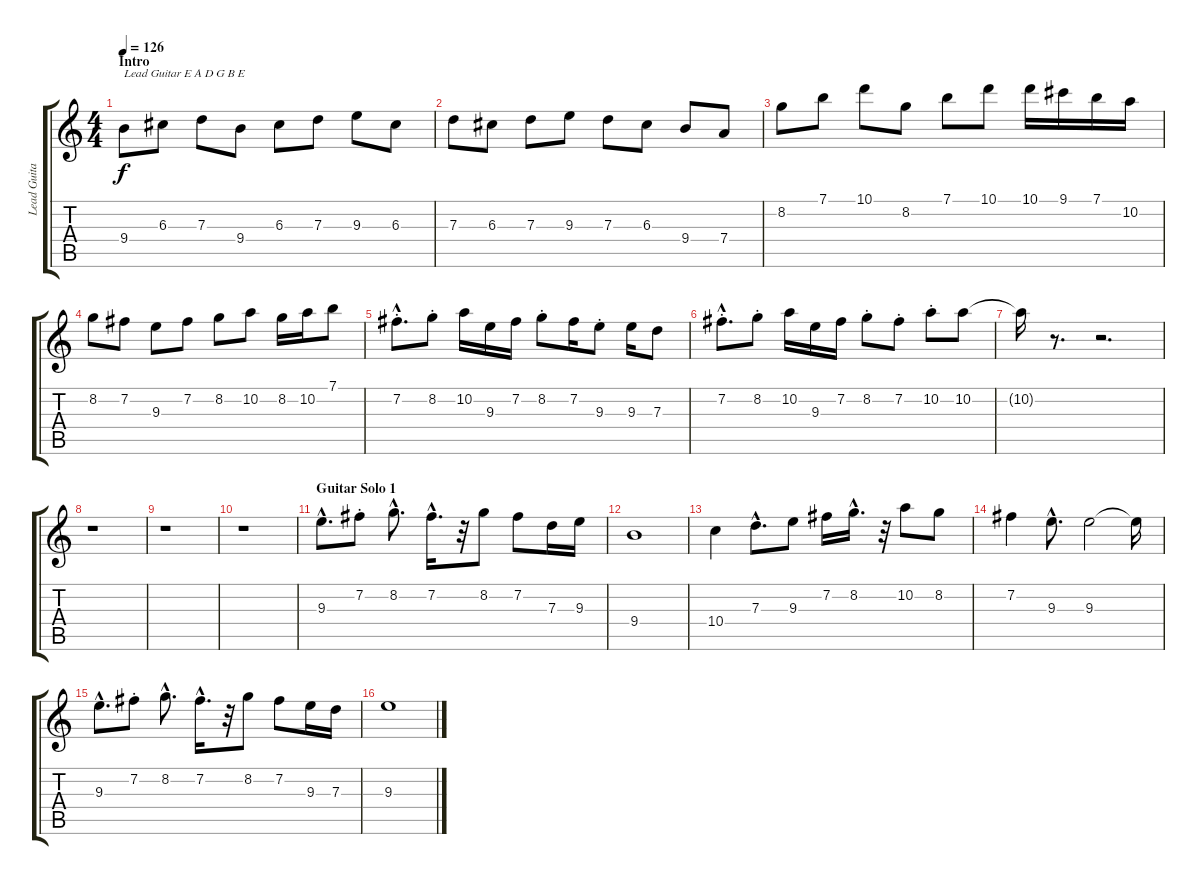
\track ("Lead Guitar" "Lead Guita") {instrument distortionguitar}
\staff {score tabs}
\tuning (E4 B3 G3 D3 A2 E2) {hide}
\ts (4 4)
\section ("" "Intro")
\tempo 126
\clef g2
\ks c
9.4.8{txt "Lead Guitar E A D G B E" dy f instrument distortionguitar} 6.3.8 7.3.8 9.4.8 6.3.8 7.3.8 9.3.8 6.3.8 |
7.3.8 6.3.8 7.3.8 9.3.8 7.3.8 6.3.8 9.4.8 7.4.8 |
8.2.8 7.1.8 10.1.8 8.2.8 7.1.8 10.1.8 10.1.16 9.1.16 7.1.16 10.2.16 |
8.2.8 7.2.8 9.3.8 7.2.8 8.2.8 10.2.8 8.2.16 10.2.16 7.1.8 |
7.2{hac st}.8{d} 8.2{st}.8 10.2.16 9.3.16 7.2.16 8.2{st}.8 7.2.16 9.3{st}.8 9.3.16 7.3.8 |
7.2{hac st}.8{d} 8.2{st}.8 10.2.16 9.3.16 7.2.16 8.2{st}.8 7.2{st}.8 10.2{st}.8 10.2.8 |
10.2{t}.16 r.8{d} r.2{d} |
r.1 |
r.1 |
r.1 |
\section ("" "Guitar Solo 1")
9.3{hac}.8{d instrument overdrivenguitar} 7.2{st}.8 8.2{hac}.8{d} 7.2{hac}.16{d} r.32 8.2.8 7.2.8 7.3.16 9.3.16 |
9.4.1 |
10.4.4 7.3{hac}.8{d} 9.3.8 7.2.16 8.2{hac}.16{d} r.32 10.2.8 8.2.8 |
7.2.4 9.3{hac}.8{d} 9.3.2 9.3{t}.16 |
9.3{hac}.8{d} 7.2{st}.8 8.2{hac}.8{d} 7.2{hac}.16{d} r.32 8.2.8 7.2.8 9.3.16 7.3.16 |
9.3.1
